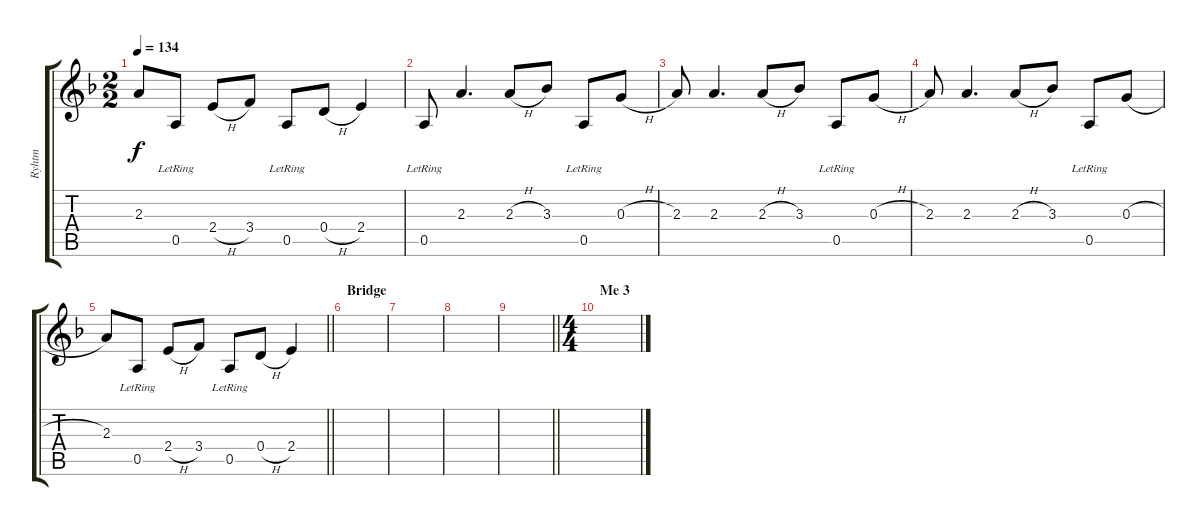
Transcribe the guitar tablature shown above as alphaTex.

\track ("Ryhtm" "Ryhtm") {instrument overdrivenguitar}
\staff {score tabs}
\tuning (E4 B3 G3 D3 A2 E2) {hide}
\ts (2 2)
\tempo 134
\clef g2
\ks f
2.3.8{dy f} 0.5{lr}.8 2.4{h}.8 3.4.8 0.5{lr}.8 0.4{h}.8 2.4.4 |
0.5{lr}.8 2.3.4{d} 2.3{h}.8 3.3.8 0.5{lr}.8 0.3{h}.8 |
2.3.8 2.3.4{d} 2.3{h}.8 3.3.8 0.5{lr}.8 0.3{h}.8 |
2.3.8 2.3.4{d} 2.3{h}.8 3.3.8 0.5{lr}.8 0.3{h}.8 |
\barLineRight lightlight
2.3.8 0.5{lr}.8 2.4{h}.8 3.4.8 0.5{lr}.8 0.4{h}.8 2.4.4 |
\section ("" "Bridge")
|
|
|
\barLineRight lightlight
|
\ts (4 4)
\section ("" "Me 3")
